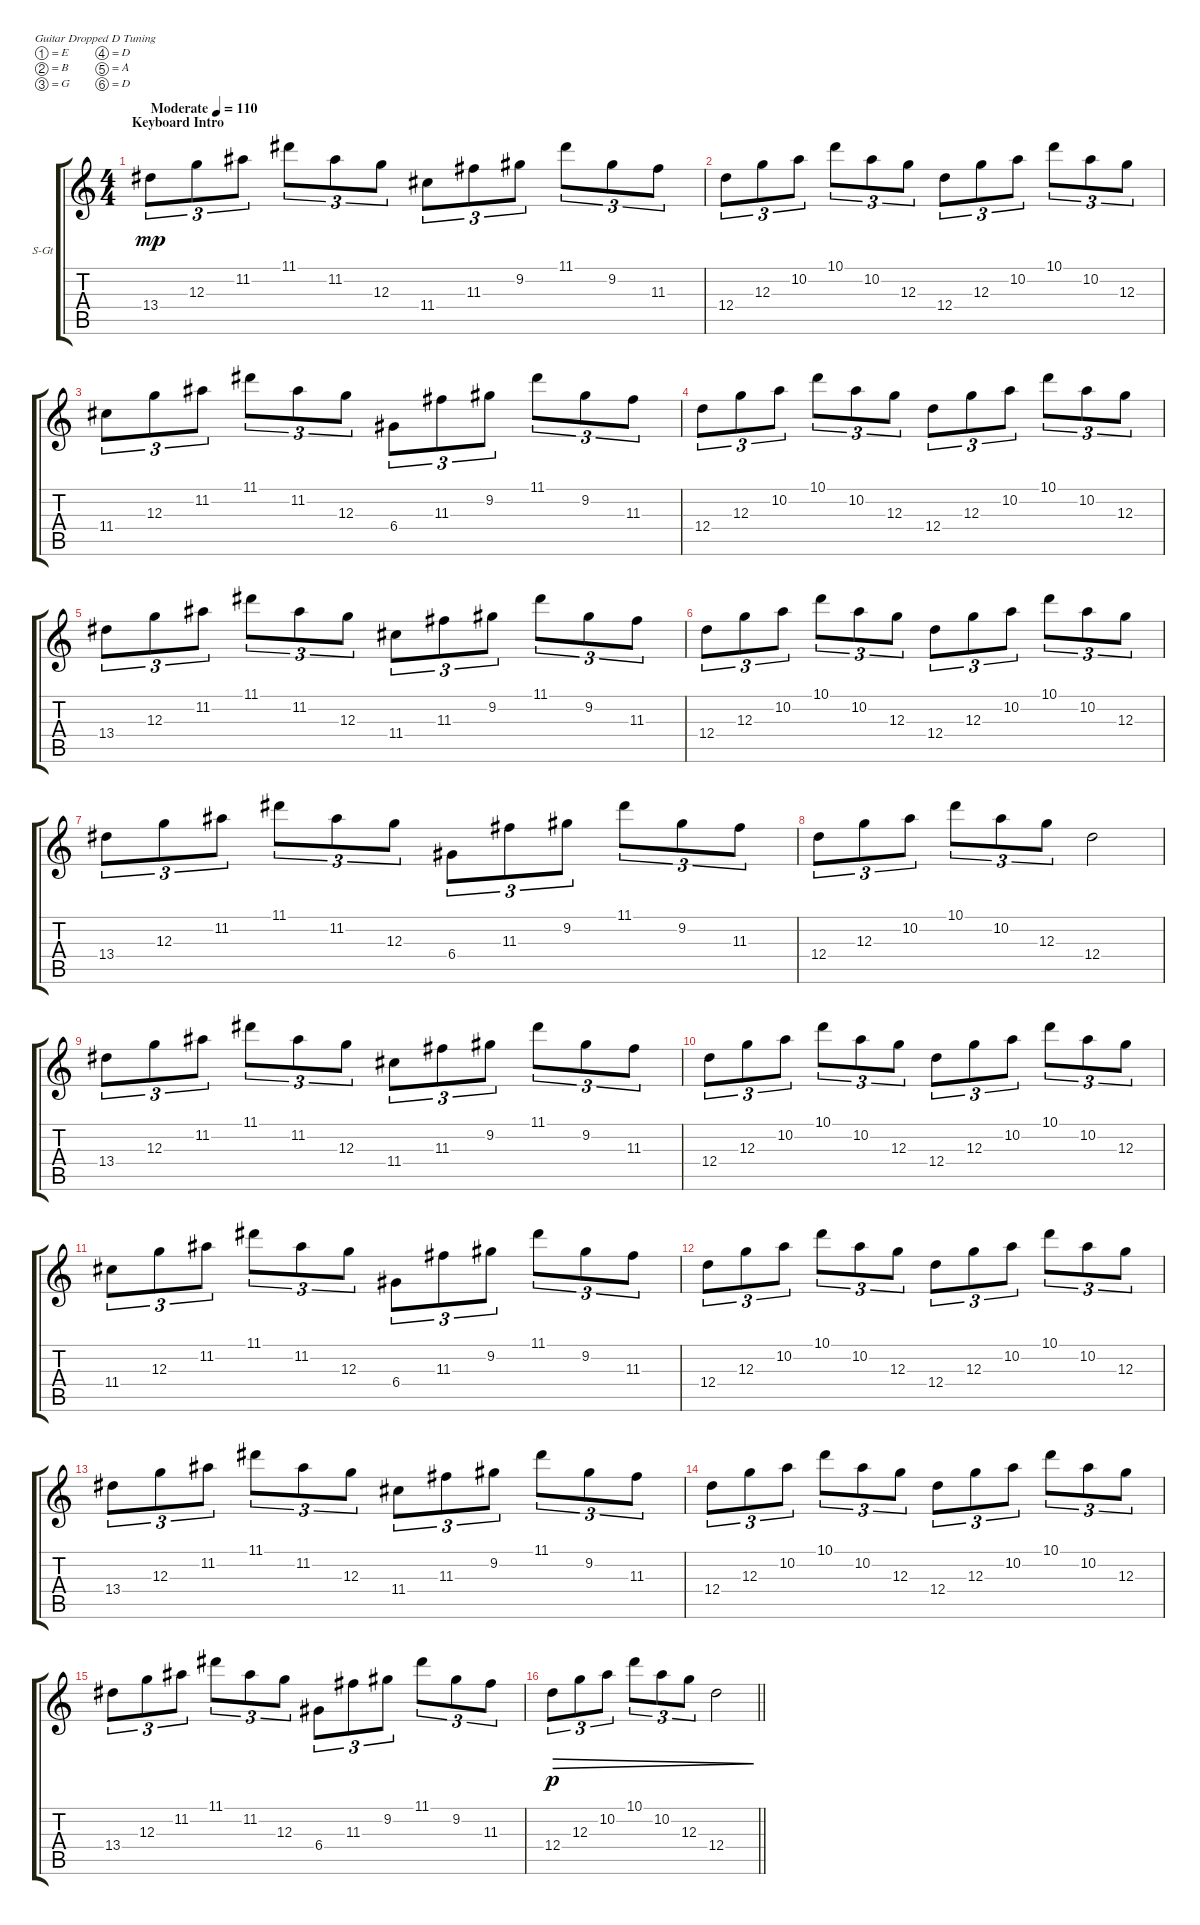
\bracketExtendMode groupsimilarinstruments
\firstSystemTrackNameOrientation horizontal
\otherSystemsTrackNameOrientation horizontal
\track ("Keyboard 2" "S-Gt") {instrument pad4choir}
\staff {score tabs}
\tuning (E4 B3 G3 D3 A2 D2)
\displaytranspose 12
\ts (4 4)
\beaming (8 2 2 2 2)
\section ("" "Keyboard Intro")
\tempo (110 "Moderate")
\clef g2
\ks c
13.4.8{tu (3 2) dy mp instrument pad4choir} 12.3.8{tu (3 2)} 11.2.8{tu (3 2)} 11.1.8{tu (3 2)} 11.2.8{tu (3 2)} 12.3.8{tu (3 2)} 11.4.8{tu (3 2)} 11.3.8{tu (3 2)} 9.2.8{tu (3 2)} 11.1.8{tu (3 2)} 9.2.8{tu (3 2)} 11.3.8{tu (3 2)} |
12.4.8{tu (3 2)} 12.3.8{tu (3 2)} 10.2.8{tu (3 2)} 10.1.8{tu (3 2)} 10.2.8{tu (3 2)} 12.3.8{tu (3 2)} 12.4.8{tu (3 2)} 12.3.8{tu (3 2)} 10.2.8{tu (3 2)} 10.1.8{tu (3 2)} 10.2.8{tu (3 2)} 12.3.8{tu (3 2)} |
11.4.8{tu (3 2)} 12.3.8{tu (3 2)} 11.2.8{tu (3 2)} 11.1.8{tu (3 2)} 11.2.8{tu (3 2)} 12.3.8{tu (3 2)} 6.4.8{tu (3 2)} 11.3.8{tu (3 2)} 9.2.8{tu (3 2)} 11.1.8{tu (3 2)} 9.2.8{tu (3 2)} 11.3.8{tu (3 2)} |
12.4.8{tu (3 2)} 12.3.8{tu (3 2)} 10.2.8{tu (3 2)} 10.1.8{tu (3 2)} 10.2.8{tu (3 2)} 12.3.8{tu (3 2)} 12.4.8{tu (3 2)} 12.3.8{tu (3 2)} 10.2.8{tu (3 2)} 10.1.8{tu (3 2)} 10.2.8{tu (3 2)} 12.3.8{tu (3 2)} |
13.4.8{tu (3 2)} 12.3.8{tu (3 2)} 11.2.8{tu (3 2)} 11.1.8{tu (3 2)} 11.2.8{tu (3 2)} 12.3.8{tu (3 2)} 11.4.8{tu (3 2)} 11.3.8{tu (3 2)} 9.2.8{tu (3 2)} 11.1.8{tu (3 2)} 9.2.8{tu (3 2)} 11.3.8{tu (3 2)} |
12.4.8{tu (3 2)} 12.3.8{tu (3 2)} 10.2.8{tu (3 2)} 10.1.8{tu (3 2)} 10.2.8{tu (3 2)} 12.3.8{tu (3 2)} 12.4.8{tu (3 2)} 12.3.8{tu (3 2)} 10.2.8{tu (3 2)} 10.1.8{tu (3 2)} 10.2.8{tu (3 2)} 12.3.8{tu (3 2)} |
13.4.8{tu (3 2)} 12.3.8{tu (3 2)} 11.2.8{tu (3 2)} 11.1.8{tu (3 2)} 11.2.8{tu (3 2)} 12.3.8{tu (3 2)} 6.4.8{tu (3 2)} 11.3.8{tu (3 2)} 9.2.8{tu (3 2)} 11.1.8{tu (3 2)} 9.2.8{tu (3 2)} 11.3.8{tu (3 2)} |
12.4.8{tu (3 2)} 12.3.8{tu (3 2)} 10.2.8{tu (3 2)} 10.1.8{tu (3 2)} 10.2.8{tu (3 2)} 12.3.8{tu (3 2)} 12.4.2 |
13.4.8{tu (3 2)} 12.3.8{tu (3 2)} 11.2.8{tu (3 2)} 11.1.8{tu (3 2)} 11.2.8{tu (3 2)} 12.3.8{tu (3 2)} 11.4.8{tu (3 2)} 11.3.8{tu (3 2)} 9.2.8{tu (3 2)} 11.1.8{tu (3 2)} 9.2.8{tu (3 2)} 11.3.8{tu (3 2)} |
12.4.8{tu (3 2)} 12.3.8{tu (3 2)} 10.2.8{tu (3 2)} 10.1.8{tu (3 2)} 10.2.8{tu (3 2)} 12.3.8{tu (3 2)} 12.4.8{tu (3 2)} 12.3.8{tu (3 2)} 10.2.8{tu (3 2)} 10.1.8{tu (3 2)} 10.2.8{tu (3 2)} 12.3.8{tu (3 2)} |
11.4.8{tu (3 2)} 12.3.8{tu (3 2)} 11.2.8{tu (3 2)} 11.1.8{tu (3 2)} 11.2.8{tu (3 2)} 12.3.8{tu (3 2)} 6.4.8{tu (3 2)} 11.3.8{tu (3 2)} 9.2.8{tu (3 2)} 11.1.8{tu (3 2)} 9.2.8{tu (3 2)} 11.3.8{tu (3 2)} |
12.4.8{tu (3 2)} 12.3.8{tu (3 2)} 10.2.8{tu (3 2)} 10.1.8{tu (3 2)} 10.2.8{tu (3 2)} 12.3.8{tu (3 2)} 12.4.8{tu (3 2)} 12.3.8{tu (3 2)} 10.2.8{tu (3 2)} 10.1.8{tu (3 2)} 10.2.8{tu (3 2)} 12.3.8{tu (3 2)} |
13.4.8{tu (3 2)} 12.3.8{tu (3 2)} 11.2.8{tu (3 2)} 11.1.8{tu (3 2)} 11.2.8{tu (3 2)} 12.3.8{tu (3 2)} 11.4.8{tu (3 2)} 11.3.8{tu (3 2)} 9.2.8{tu (3 2)} 11.1.8{tu (3 2)} 9.2.8{tu (3 2)} 11.3.8{tu (3 2)} |
12.4.8{tu (3 2)} 12.3.8{tu (3 2)} 10.2.8{tu (3 2)} 10.1.8{tu (3 2)} 10.2.8{tu (3 2)} 12.3.8{tu (3 2)} 12.4.8{tu (3 2)} 12.3.8{tu (3 2)} 10.2.8{tu (3 2)} 10.1.8{tu (3 2)} 10.2.8{tu (3 2)} 12.3.8{tu (3 2)} |
13.4.8{tu (3 2)} 12.3.8{tu (3 2)} 11.2.8{tu (3 2)} 11.1.8{tu (3 2)} 11.2.8{tu (3 2)} 12.3.8{tu (3 2)} 6.4.8{tu (3 2)} 11.3.8{tu (3 2)} 9.2.8{tu (3 2)} 11.1.8{tu (3 2)} 9.2.8{tu (3 2)} 11.3.8{tu (3 2)} |
\barLineRight lightlight
12.4.8{tu (3 2) dec dy p} 12.3.8{tu (3 2) dec} 10.2.8{tu (3 2) dec} 10.1.8{tu (3 2) dec} 10.2.8{tu (3 2) dec} 12.3.8{tu (3 2) dec} 12.4.2{dec}
